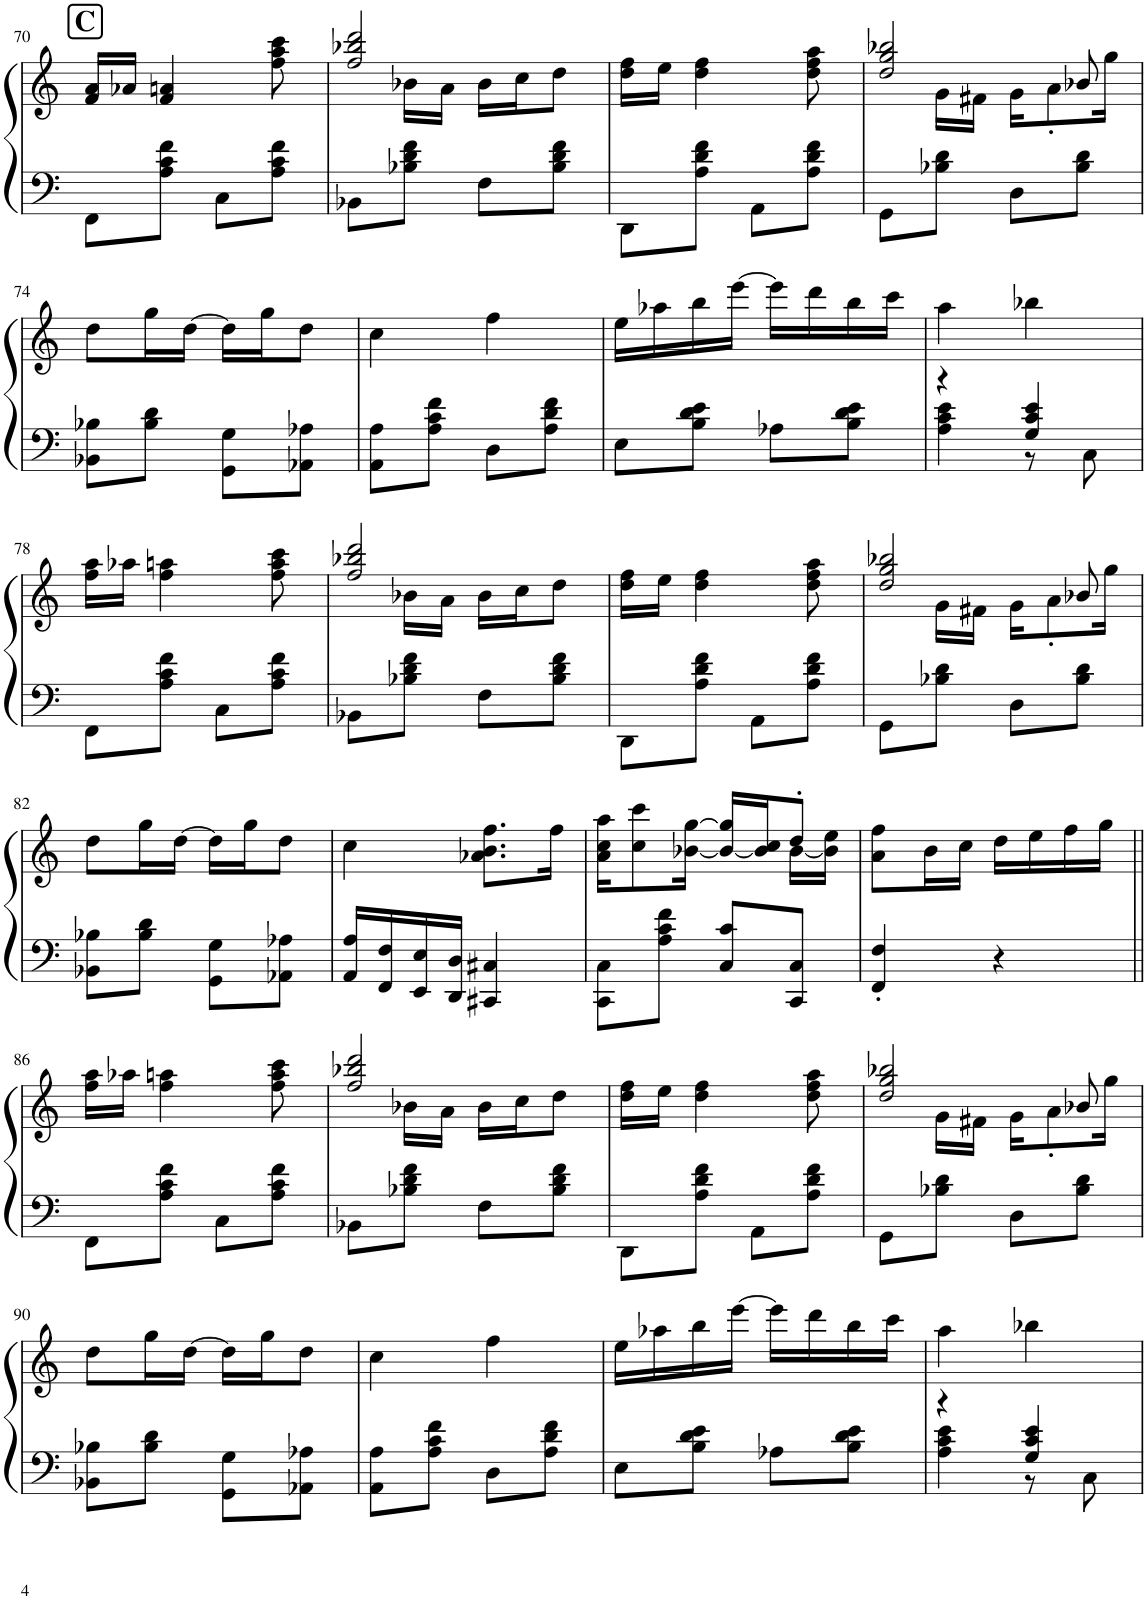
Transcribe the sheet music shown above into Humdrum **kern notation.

**kern	**kern
*part1	*part1
*staff2	*staff1
*I"Piano	*
*I'Pno.	*
!!LO:PB:g=z
*clefF4	*clefG2
*k[]	*k[]
*M2/4	*M2/4
!!LO:REH:place=s1:a:B:cj:fs=14:t=C
=70	=70
8FF\L	16f/ 16a/LL
.	16a-X/JJ
8A\ 8c\ 8f\J	4f/ 4an/
8C\L	.
8A\ 8c\ 8f\J	8ff\ 8aa\ 8ccc\
=71	=71
*	*^
8BB-X\L	2ff/ 2bb-X/ 2ddd/	8ryy
8B-X\ 8d\ 8f\J	.	16b-X\LL
.	.	16a\JJ
8F\L	.	16b-\LL
.	.	16cc\J
8B-\ 8d\ 8f\J	.	8dd\J
*	*v	*v
=72	=72
8DD\L	16dd\ 16ff\LL
.	16ee\JJ
8A\ 8d\ 8f\J	4dd\ 4ff\
8AA\L	.
8A\ 8d\ 8f\J	8dd\ 8ff\ 8aa\
=73	=73
*	*^
*	*	*^
8GG\L	2dd/ 2gg/ 2bb-X/	8ryy	4.ryy
8B-X\ 8d\J	.	16g\LL	.
.	.	16f#X\JJ	.
8D\L	.	16g\KL	.
.	.	8a'\	.
8B-\ 8d\J	.	.	8b-X/
.	.	16gg\Jk	.
*	*v	*v	*v
!!LO:LB:g=z
=74	=74
8BB-X\ 8B-X\L	8dd\L
8B-\ 8d\J	16gg\L
.	[16dd\JJ
8GG\ 8G\L	16dd\LL]
.	16gg\J
8AA-X\ 8A-X\J	8dd\J
=75	=75
8AA\ 8A\L	4cc\
8A\ 8c\ 8f\J	.
8D\L	4ff\
8A\ 8d\ 8f\J	.
=76	=76
8E\L	16ee\LL
.	16aa-X\
8B\ 8d\ 8e\J	16bb\
.	[16eee\JJ
8A-X\L	16eee\LL]
.	16ddd\
8B\ 8d\ 8e\J	16bb\
.	16ccc\JJ
=77	=77
*^	*
4r	4A\ 4c\ 4e\	4aa\
4G/ 4c/ 4e/	8r	4bb-X\
.	8C\	.
*v	*v	*
!!LO:LB:g=z
=78	=78
8FF\L	16ff\ 16aa\LL
.	16aa-X\JJ
8A\ 8c\ 8f\J	4ff\ 4aan\
8C\L	.
8A\ 8c\ 8f\J	8ff\ 8aa\ 8ccc\
=79	=79
*	*^
8BB-X\L	2ff/ 2bb-X/ 2ddd/	8ryy
8B-X\ 8d\ 8f\J	.	16b-X\LL
.	.	16a\JJ
8F\L	.	16b-\LL
.	.	16cc\J
8B-\ 8d\ 8f\J	.	8dd\J
*	*v	*v
=80	=80
8DD\L	16dd\ 16ff\LL
.	16ee\JJ
8A\ 8d\ 8f\J	4dd\ 4ff\
8AA\L	.
8A\ 8d\ 8f\J	8dd\ 8ff\ 8aa\
=81	=81
*	*^
*	*	*^
8GG\L	2dd/ 2gg/ 2bb-X/	8ryy	4.ryy
8B-X\ 8d\J	.	16g\LL	.
.	.	16f#X\JJ	.
8D\L	.	16g\KL	.
.	.	8a'\	.
8B-\ 8d\J	.	.	8b-X/
.	.	16gg\Jk	.
*	*v	*v	*v
!!LO:LB:g=z
=82	=82
8BB-X\ 8B-X\L	8dd\L
8B-\ 8d\J	16gg\L
.	[16dd\JJ
8GG\ 8G\L	16dd\LL]
.	16gg\J
8AA-X\ 8A-X\J	8dd\J
=83	=83
16AA/ 16A/LL	4cc\
16FF/ 16F/	.
16EE/ 16E/	.
16DD/ 16D/JJ	.
4CC#X/ 4C#X/	8.a-X\ 8.b\ 8.ff\L
.	16ff\Jk
=84	=84
*	*^
8CC\ 8C\L	16a\ 16cc\ 16aa\KL	4.ryy
.	8cc\ 8ccc\	.
8A\ 8c\ 8f\J	.	.
.	[16b-X\ [16gg\Jk	.
8C/ 8c/L	16b-/_ 16gg/]LL	.
.	16b-/] 16cc/J	.
8CC/ 8C/J	8dd'/J	[16b-\LL
.	.	16b-\] 16ee\JJ
*	*v	*v
=85	=85
4FF/' 4F/'	8a\ 8ff\L
.	16b\L
.	16cc\JJ
4r	16dd\LL
.	16ee\
.	16ff\
.	16gg\JJ
!!LO:LB:g=z
=86||	=86||
8FF\L	16ff\ 16aa\LL
.	16aa-X\JJ
8A\ 8c\ 8f\J	4ff\ 4aan\
8C\L	.
8A\ 8c\ 8f\J	8ff\ 8aa\ 8ccc\
=87	=87
*	*^
8BB-X\L	2ff/ 2bb-X/ 2ddd/	8ryy
8B-X\ 8d\ 8f\J	.	16b-X\LL
.	.	16a\JJ
8F\L	.	16b-\LL
.	.	16cc\J
8B-\ 8d\ 8f\J	.	8dd\J
*	*v	*v
=88	=88
8DD\L	16dd\ 16ff\LL
.	16ee\JJ
8A\ 8d\ 8f\J	4dd\ 4ff\
8AA\L	.
8A\ 8d\ 8f\J	8dd\ 8ff\ 8aa\
=89	=89
*	*^
*	*	*^
8GG\L	2dd/ 2gg/ 2bb-X/	8ryy	4.ryy
8B-X\ 8d\J	.	16g\LL	.
.	.	16f#X\JJ	.
8D\L	.	16g\KL	.
.	.	8a'\	.
8B-\ 8d\J	.	.	8b-X/
.	.	16gg\Jk	.
*	*v	*v	*v
!!LO:LB:g=z
=90	=90
8BB-X\ 8B-X\L	8dd\L
8B-\ 8d\J	16gg\L
.	[16dd\JJ
8GG\ 8G\L	16dd\LL]
.	16gg\J
8AA-X\ 8A-X\J	8dd\J
=91	=91
8AA\ 8A\L	4cc\
8A\ 8c\ 8f\J	.
8D\L	4ff\
8A\ 8d\ 8f\J	.
=92	=92
8E\L	16ee\LL
.	16aa-X\
8B\ 8d\ 8e\J	16bb\
.	[16eee\JJ
8A-X\L	16eee\LL]
.	16ddd\
8B\ 8d\ 8e\J	16bb\
.	16ccc\JJ
=93	=93
*^	*
4r	4A\ 4c\ 4e\	4aa\
4G/ 4c/ 4e/	8r	4bb-X\
.	8C\	.
*v	*v	*
=	=
*-	*-
